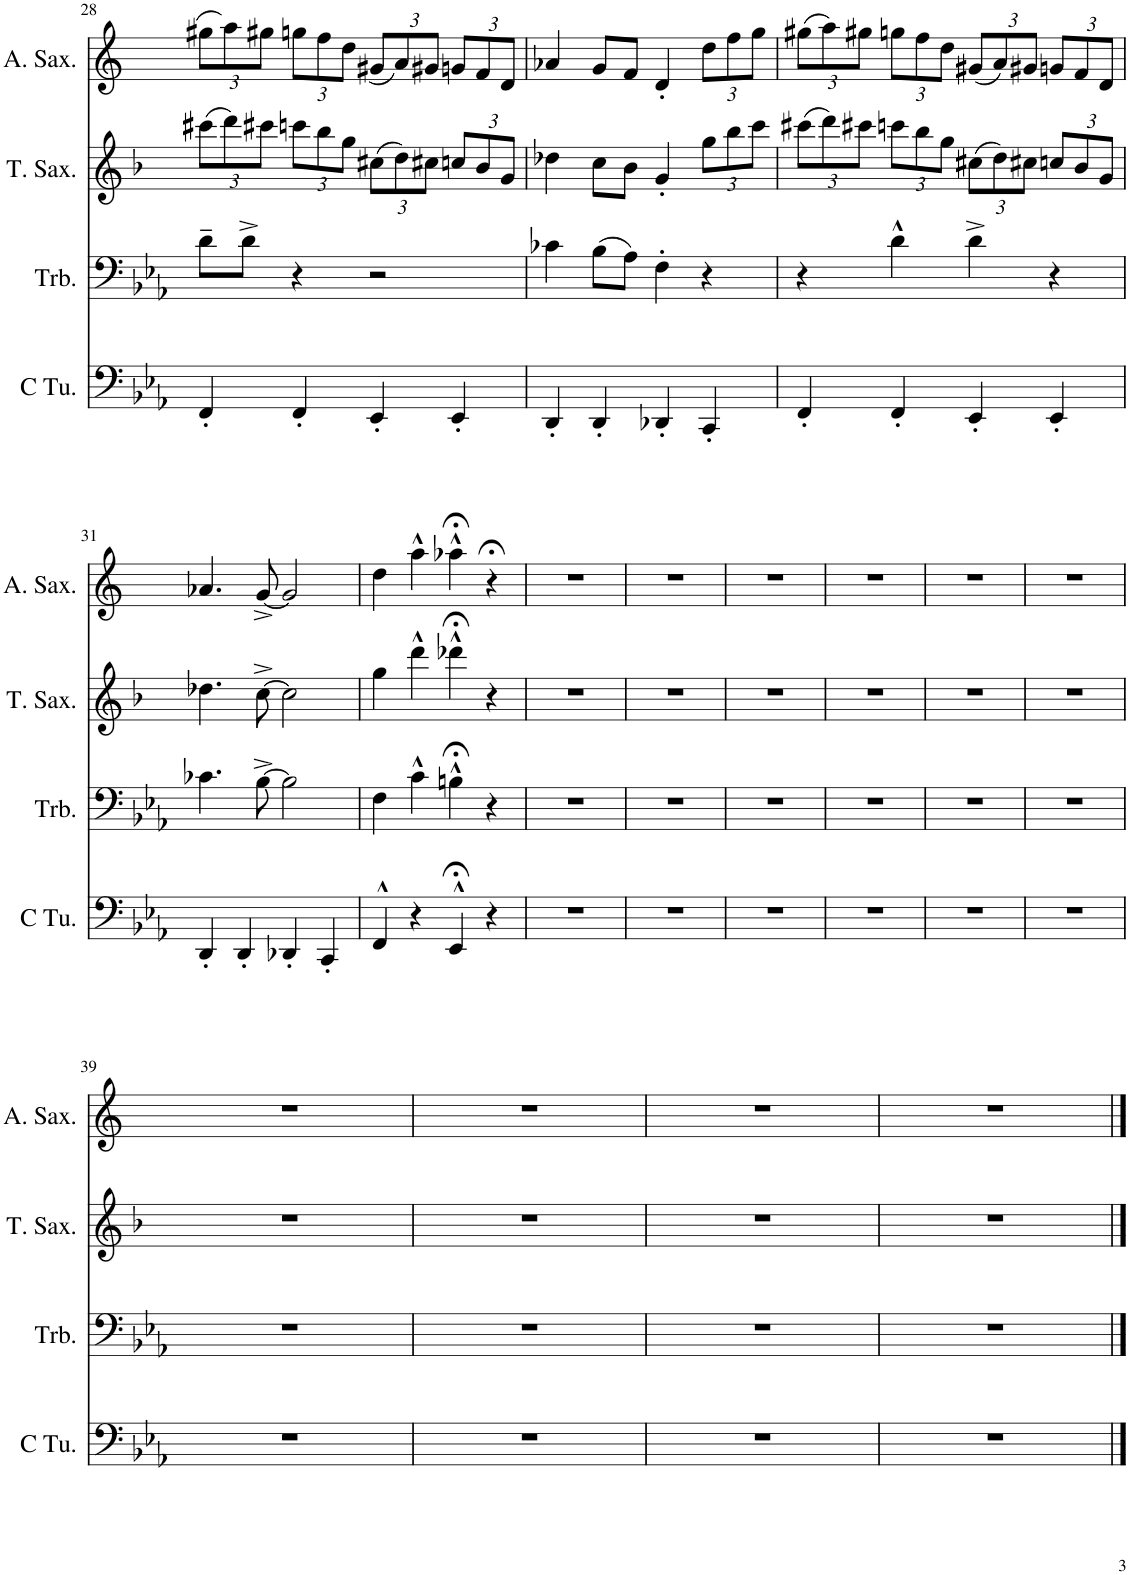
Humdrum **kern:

**kern	**kern	**kern	**kern
*part4	*part3	*part2	*part1
*staff4	*staff3	*staff2	*staff1
*I"C Tuba	*I"Trombone	*I"Tenor Saxophone	*I"Alto Saxophone
*I'C Tu.	*I'Trb.	*I'T. Sax.	*I'A. Sax.
!!LO:PB:g=z
*clefF4	*clefF4	*clefG2	*clefG2
*	*	*Trd8c14	*Trd5c9
*k[b-e-a-]	*k[b-e-a-]	*k[b-]	*k[]
*M4/4	*M4/4	*M4/4	*M4/4
*	*	*Xbrackettup	*Xbrackettup
=28	=28	=28	=28
4FF'/	8d~\L	(12ccc#X\L	(12gg#X\L
.	.	12ddd\)	12aa\)
.	8d^\J	.	.
.	.	12ccc#X\J	12gg#X\J
4FF'/	4r	12cccn\L	12ggn\L
.	.	12bb-\	12ff\
.	.	12gg\J	12dd\J
4EE-'/	2r	(12cc#X\L	(12g#X/L
.	.	12dd\)	12a/)
.	.	12cc#X\J	12g#X/J
4EE-'/	.	12ccn/L	12gn/L
.	.	12b-/	12f/
.	.	12g/J	12d/J
=29	=29	=29	=29
4DD'/	4c-X\	4dd-X\	4a-X/
4DD'/	(8B-\L	8cc\L	8g/L
.	8A-\J)	8b-\J	8f/J
4DD-X'/	4F'\	4g'/	4d'/
4CC'/	4r	12gg\L	12dd\L
.	.	12bb-\	12ff\
.	.	12ccc\J	12gg\J
=30	=30	=30	=30
4FF'/	4r	(12ccc#X\L	(12gg#X\L
.	.	12ddd\)	12aa\)
.	.	12ccc#X\J	12gg#X\J
4FF'/	4d^^\	12cccn\L	12ggn\L
.	.	12bb-\	12ff\
.	.	12gg\J	12dd\J
4EE-'/	4d^\	(12cc#X\L	(12g#X/L
.	.	12dd\)	12a/)
.	.	12cc#X\J	12g#X/J
4EE-'/	4r	12ccn/L	12gn/L
.	.	12b-/	12f/
.	.	12g/J	12d/J
!!LO:LB:g=z
=31	=31	=31	=31
4DD'/	4.c-X\	4.dd-X\	4.a-X/
4DD'/	.	.	.
.	[8B-^\	[8cc^\	[8g^/
4DD-X'/	2B-\]	2cc\]	2g/]
4CC'/	.	.	.
=32	=32	=32	=32
4FF^^/	4F\	4gg\	4dd\
4r	4c^^\	4ddd^^\	4aa^^\
4EE-;<^^/	4Bn;<^^\	4ddd-X;<^^\	4aa-X;<^^\
4r	4r	4r	4r;<
=33	=33	=33	=33
1r	1r	1r	1r
=34	=34	=34	=34
1r	1r	1r	1r
=35	=35	=35	=35
1r	1r	1r	1r
=36	=36	=36	=36
1r	1r	1r	1r
=37	=37	=37	=37
1r	1r	1r	1r
=38	=38	=38	=38
1r	1r	1r	1r
!!LO:LB:g=z
=39	=39	=39	=39
1r	1r	1r	1r
=40	=40	=40	=40
1r	1r	1r	1r
=41	=41	=41	=41
1r	1r	1r	1r
=42	=42	=42	=42
1r	1r	1r	1r
==	==	==	==
*-	*-	*-	*-
